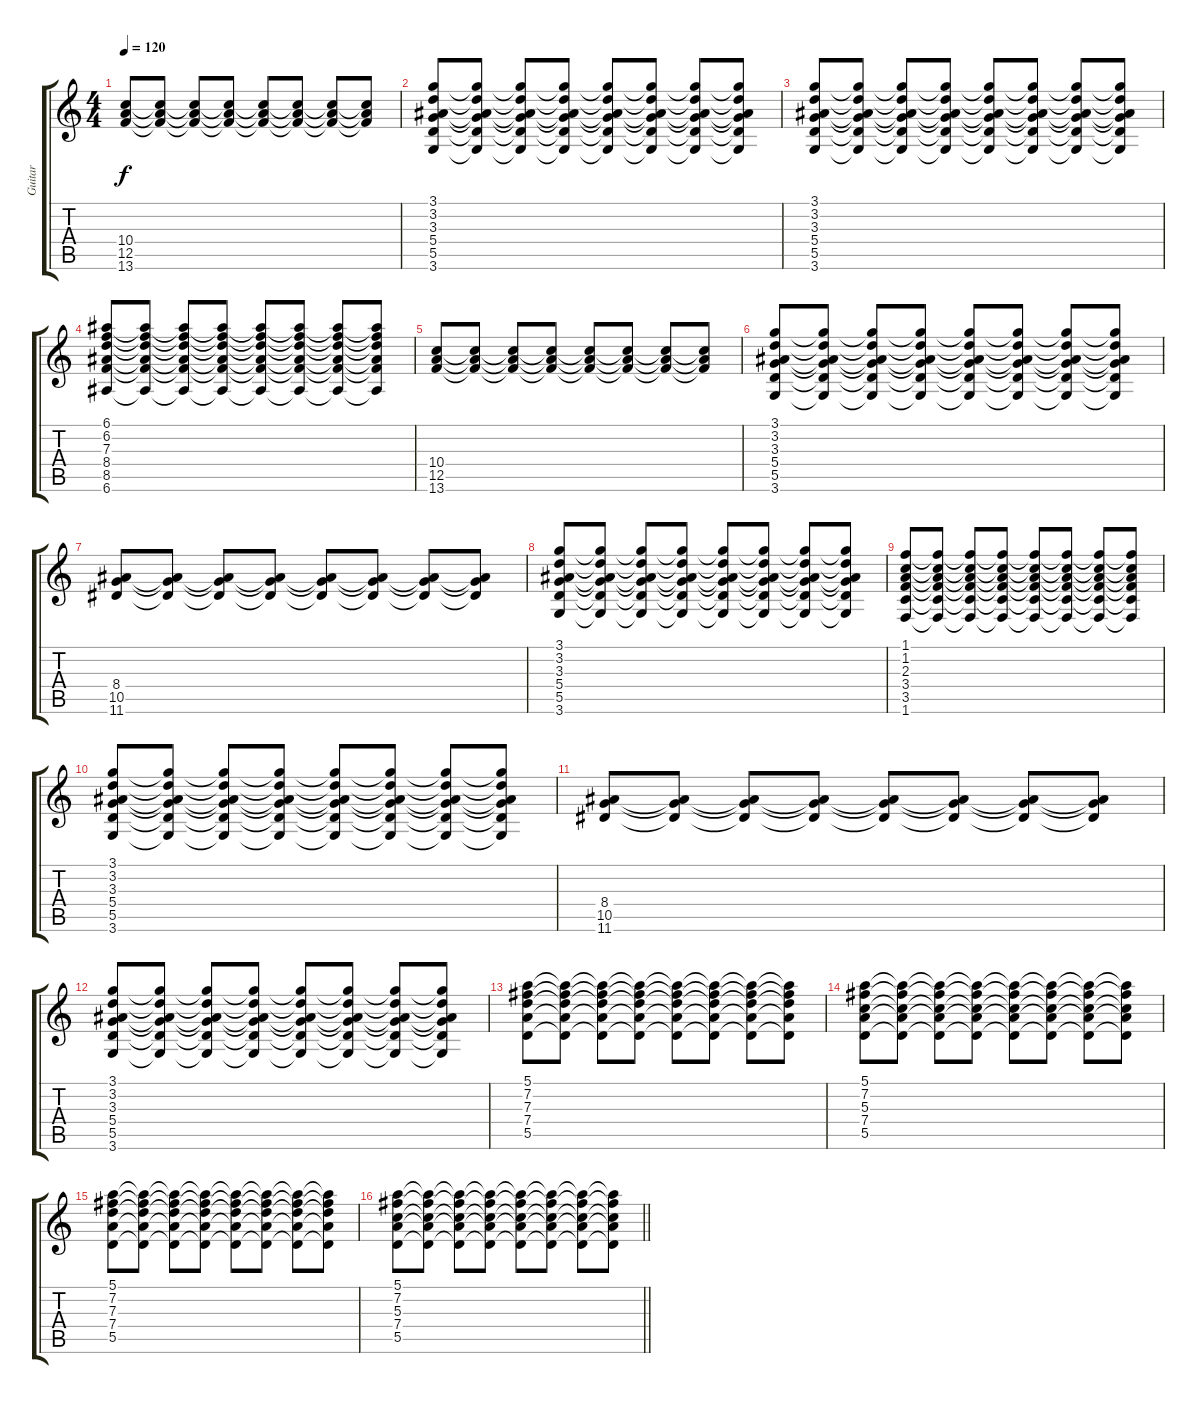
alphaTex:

\track ("Guitar" "Guitar") {instrument electricguitarclean}
\staff {score tabs}
\tuning (E4 B3 G3 D3 A2 E2) {hide}
\ts (4 4)
\tempo 120
\clef g2
\ks c
(10.4 12.5 13.6).8{dy f} (10.4{t} 12.5{t} 13.6{t}).8 (10.4{t} 12.5{t} 13.6{t}).8 (10.4{t} 12.5{t} 13.6{t}).8 (10.4{t} 12.5{t} 13.6{t}).8 (10.4{t} 12.5{t} 13.6{t}).8 (10.4{t} 12.5{t} 13.6{t}).8 (10.4{t} 12.5{t} 13.6{t}).8 |
(3.1 3.2 3.3 5.4 5.5 3.6).8{volume 11 instrument distortionguitar} (3.1{t} 3.2{t} 3.3{t} 5.4{t} 5.5{t} 3.6{t}).8 (3.1{t} 3.2{t} 3.3{t} 5.4{t} 5.5{t} 3.6{t}).8 (3.1{t} 3.2{t} 3.3{t} 5.4{t} 5.5{t} 3.6{t}).8 (3.1{t} 3.2{t} 3.3{t} 5.4{t} 5.5{t} 3.6{t}).8 (3.1{t} 3.2{t} 3.3{t} 5.4{t} 5.5{t} 3.6{t}).8 (3.1{t} 3.2{t} 3.3{t} 5.4{t} 5.5{t} 3.6{t}).8 (3.1{t} 3.2{t} 3.3{t} 5.4{t} 5.5{t} 3.6{t}).8 |
(3.1 3.2 3.3 5.4 5.5 3.6).8{volume 11 instrument distortionguitar} (3.1{t} 3.2{t} 3.3{t} 5.4{t} 5.5{t} 3.6{t}).8 (3.1{t} 3.2{t} 3.3{t} 5.4{t} 5.5{t} 3.6{t}).8 (3.1{t} 3.2{t} 3.3{t} 5.4{t} 5.5{t} 3.6{t}).8 (3.1{t} 3.2{t} 3.3{t} 5.4{t} 5.5{t} 3.6{t}).8 (3.1{t} 3.2{t} 3.3{t} 5.4{t} 5.5{t} 3.6{t}).8 (3.1{t} 3.2{t} 3.3{t} 5.4{t} 5.5{t} 3.6{t}).8 (3.1{t} 3.2{t} 3.3{t} 5.4{t} 5.5{t} 3.6{t}).8 |
(6.1 6.2 7.3 8.4 8.5 6.6).8 (6.1{t} 6.2{t} 7.3{t} 8.4{t} 8.5{t} 6.6{t}).8 (6.1{t} 6.2{t} 7.3{t} 8.4{t} 8.5{t} 6.6{t}).8 (6.1{t} 6.2{t} 7.3{t} 8.4{t} 8.5{t} 6.6{t}).8 (6.1{t} 6.2{t} 7.3{t} 8.4{t} 8.5{t} 6.6{t}).8 (6.1{t} 6.2{t} 7.3{t} 8.4{t} 8.5{t} 6.6{t}).8 (6.1{t} 6.2{t} 7.3{t} 8.4{t} 8.5{t} 6.6{t}).8 (6.1{t} 6.2{t} 7.3{t} 8.4{t} 8.5{t} 6.6{t}).8 |
(10.4 12.5 13.6).8 (10.4{t} 12.5{t} 13.6{t}).8 (10.4{t} 12.5{t} 13.6{t}).8 (10.4{t} 12.5{t} 13.6{t}).8 (10.4{t} 12.5{t} 13.6{t}).8 (10.4{t} 12.5{t} 13.6{t}).8 (10.4{t} 12.5{t} 13.6{t}).8 (10.4{t} 12.5{t} 13.6{t}).8 |
(3.1 3.2 3.3 5.4 5.5 3.6).8{volume 11 instrument distortionguitar} (3.1{t} 3.2{t} 3.3{t} 5.4{t} 5.5{t} 3.6{t}).8 (3.1{t} 3.2{t} 3.3{t} 5.4{t} 5.5{t} 3.6{t}).8 (3.1{t} 3.2{t} 3.3{t} 5.4{t} 5.5{t} 3.6{t}).8 (3.1{t} 3.2{t} 3.3{t} 5.4{t} 5.5{t} 3.6{t}).8 (3.1{t} 3.2{t} 3.3{t} 5.4{t} 5.5{t} 3.6{t}).8 (3.1{t} 3.2{t} 3.3{t} 5.4{t} 5.5{t} 3.6{t}).8 (3.1{t} 3.2{t} 3.3{t} 5.4{t} 5.5{t} 3.6{t}).8 |
(8.4 10.5 11.6).8 (8.4{t} 10.5{t} 11.6{t}).8 (8.4{t} 10.5{t} 11.6{t}).8 (8.4{t} 10.5{t} 11.6{t}).8 (8.4{t} 10.5{t} 11.6{t}).8 (8.4{t} 10.5{t} 11.6{t}).8 (8.4{t} 10.5{t} 11.6{t}).8 (8.4{t} 10.5{t} 11.6{t}).8 |
(3.1 3.2 3.3 5.4 5.5 3.6).8{volume 11 instrument distortionguitar} (3.1{t} 3.2{t} 3.3{t} 5.4{t} 5.5{t} 3.6{t}).8 (3.1{t} 3.2{t} 3.3{t} 5.4{t} 5.5{t} 3.6{t}).8 (3.1{t} 3.2{t} 3.3{t} 5.4{t} 5.5{t} 3.6{t}).8 (3.1{t} 3.2{t} 3.3{t} 5.4{t} 5.5{t} 3.6{t}).8 (3.1{t} 3.2{t} 3.3{t} 5.4{t} 5.5{t} 3.6{t}).8 (3.1{t} 3.2{t} 3.3{t} 5.4{t} 5.5{t} 3.6{t}).8 (3.1{t} 3.2{t} 3.3{t} 5.4{t} 5.5{t} 3.6{t}).8 |
(1.1 1.2 2.3 3.4 3.5 1.6).8{volume 11 instrument distortionguitar} (1.1{t} 1.2{t} 2.3{t} 3.4{t} 3.5{t} 1.6{t}).8 (1.1{t} 1.2{t} 2.3{t} 3.4{t} 3.5{t} 1.6{t}).8 (1.1{t} 1.2{t} 2.3{t} 3.4{t} 3.5{t} 1.6{t}).8 (1.1{t} 1.2{t} 2.3{t} 3.4{t} 3.5{t} 1.6{t}).8 (1.1{t} 1.2{t} 2.3{t} 3.4{t} 3.5{t} 1.6{t}).8 (1.1{t} 1.2{t} 2.3{t} 3.4{t} 3.5{t} 1.6{t}).8 (1.1{t} 1.2{t} 2.3{t} 3.4{t} 3.5{t} 1.6{t}).8 |
(3.1 3.2 3.3 5.4 5.5 3.6).8{volume 11 instrument distortionguitar} (3.1{t} 3.2{t} 3.3{t} 5.4{t} 5.5{t} 3.6{t}).8 (3.1{t} 3.2{t} 3.3{t} 5.4{t} 5.5{t} 3.6{t}).8 (3.1{t} 3.2{t} 3.3{t} 5.4{t} 5.5{t} 3.6{t}).8 (3.1{t} 3.2{t} 3.3{t} 5.4{t} 5.5{t} 3.6{t}).8 (3.1{t} 3.2{t} 3.3{t} 5.4{t} 5.5{t} 3.6{t}).8 (3.1{t} 3.2{t} 3.3{t} 5.4{t} 5.5{t} 3.6{t}).8 (3.1{t} 3.2{t} 3.3{t} 5.4{t} 5.5{t} 3.6{t}).8 |
(8.4 10.5 11.6).8 (8.4{t} 10.5{t} 11.6{t}).8 (8.4{t} 10.5{t} 11.6{t}).8 (8.4{t} 10.5{t} 11.6{t}).8 (8.4{t} 10.5{t} 11.6{t}).8 (8.4{t} 10.5{t} 11.6{t}).8 (8.4{t} 10.5{t} 11.6{t}).8 (8.4{t} 10.5{t} 11.6{t}).8 |
(3.1 3.2 3.3 5.4 5.5 3.6).8{volume 11 instrument distortionguitar} (3.1{t} 3.2{t} 3.3{t} 5.4{t} 5.5{t} 3.6{t}).8 (3.1{t} 3.2{t} 3.3{t} 5.4{t} 5.5{t} 3.6{t}).8 (3.1{t} 3.2{t} 3.3{t} 5.4{t} 5.5{t} 3.6{t}).8 (3.1{t} 3.2{t} 3.3{t} 5.4{t} 5.5{t} 3.6{t}).8 (3.1{t} 3.2{t} 3.3{t} 5.4{t} 5.5{t} 3.6{t}).8 (3.1{t} 3.2{t} 3.3{t} 5.4{t} 5.5{t} 3.6{t}).8 (3.1{t} 3.2{t} 3.3{t} 5.4{t} 5.5{t} 3.6{t}).8 |
(5.1 7.2 7.3 7.4 5.5).8{volume 11 instrument distortionguitar} (5.1{t} 7.2{t} 7.3{t} 7.4{t} 5.5{t}).8 (5.1{t} 7.2{t} 7.3{t} 7.4{t} 5.5{t}).8 (5.1{t} 7.2{t} 7.3{t} 7.4{t} 5.5{t}).8 (5.1{t} 7.2{t} 7.3{t} 7.4{t} 5.5{t}).8 (5.1{t} 7.2{t} 7.3{t} 7.4{t} 5.5{t}).8 (5.1{t} 7.2{t} 7.3{t} 7.4{t} 5.5{t}).8 (5.1{t} 7.2{t} 7.3{t} 7.4{t} 5.5{t}).8 |
(5.1 7.2 5.3 7.4 5.5).8{volume 11 instrument distortionguitar} (5.1{t} 7.2{t} 5.3{t} 7.4{t} 5.5{t}).8 (5.1{t} 7.2{t} 5.3{t} 7.4{t} 5.5{t}).8 (5.1{t} 7.2{t} 5.3{t} 7.4{t} 5.5{t}).8 (5.1{t} 7.2{t} 5.3{t} 7.4{t} 5.5{t}).8 (5.1{t} 7.2{t} 5.3{t} 7.4{t} 5.5{t}).8 (5.1{t} 7.2{t} 5.3{t} 7.4{t} 5.5{t}).8 (5.1{t} 7.2{t} 5.3{t} 7.4{t} 5.5{t}).8 |
(5.1 7.2 7.3 7.4 5.5).8{volume 11 instrument distortionguitar} (5.1{t} 7.2{t} 7.3{t} 7.4{t} 5.5{t}).8 (5.1{t} 7.2{t} 7.3{t} 7.4{t} 5.5{t}).8 (5.1{t} 7.2{t} 7.3{t} 7.4{t} 5.5{t}).8 (5.1{t} 7.2{t} 7.3{t} 7.4{t} 5.5{t}).8 (5.1{t} 7.2{t} 7.3{t} 7.4{t} 5.5{t}).8 (5.1{t} 7.2{t} 7.3{t} 7.4{t} 5.5{t}).8 (5.1{t} 7.2{t} 7.3{t} 7.4{t} 5.5{t}).8 |
\barLineRight lightlight
(5.1 7.2 5.3 7.4 5.5).8{volume 11 instrument distortionguitar} (5.1{t} 7.2{t} 5.3{t} 7.4{t} 5.5{t}).8 (5.1{t} 7.2{t} 5.3{t} 7.4{t} 5.5{t}).8 (5.1{t} 7.2{t} 5.3{t} 7.4{t} 5.5{t}).8 (5.1{t} 7.2{t} 5.3{t} 7.4{t} 5.5{t}).8 (5.1{t} 7.2{t} 5.3{t} 7.4{t} 5.5{t}).8 (5.1{t} 7.2{t} 5.3{t} 7.4{t} 5.5{t}).8 (5.1{t} 7.2{t} 5.3{t} 7.4{t} 5.5{t}).8
